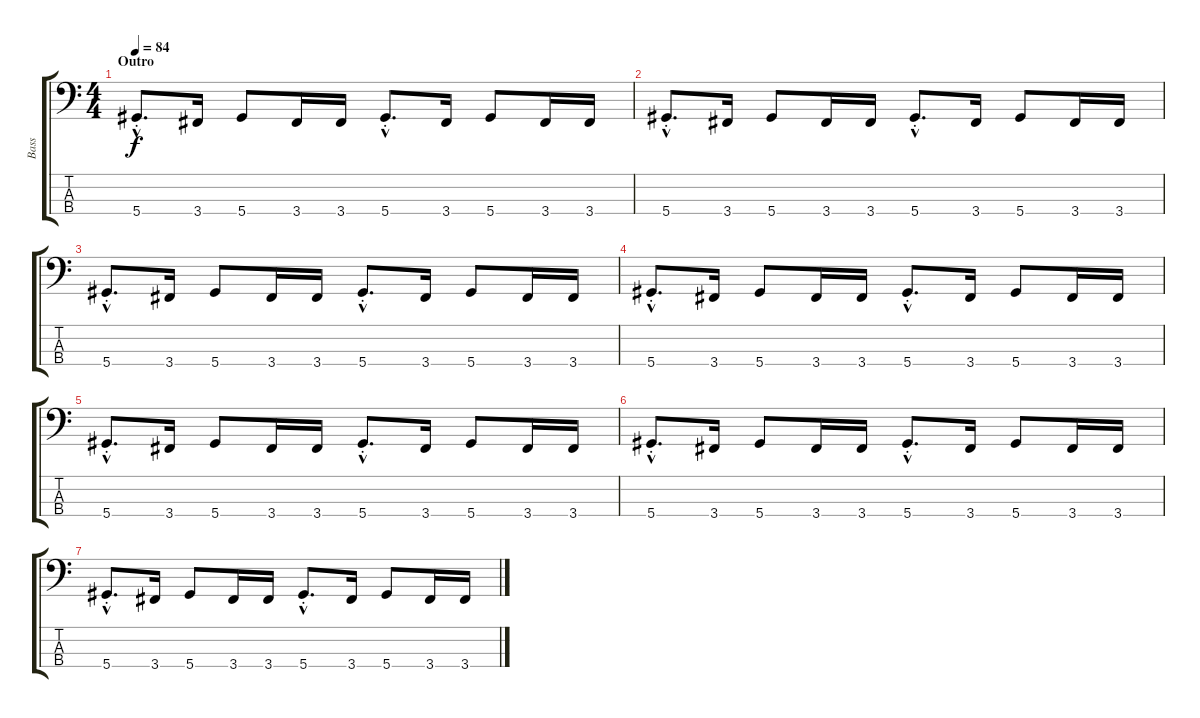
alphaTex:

\track ("Bass" "Bass") {instrument electricbassfinger}
\staff {score tabs}
\tuning (Gb2 Db2 Ab1 Eb1) {hide}
\ts (4 4)
\section ("" "Outro")
\tempo 84
\clef f4
\ks c
5.4{hac st}.8{d dy f} 3.4.16 5.4.8 3.4.16 3.4.16 5.4{hac st}.8{d} 3.4.16 5.4.8 3.4.16 3.4.16 |
5.4{hac st}.8{d} 3.4.16 5.4.8 3.4.16 3.4.16 5.4{hac st}.8{d} 3.4.16 5.4.8 3.4.16 3.4.16 |
5.4{hac st}.8{d} 3.4.16 5.4.8 3.4.16 3.4.16 5.4{hac st}.8{d} 3.4.16 5.4.8 3.4.16 3.4.16 |
5.4{hac st}.8{d} 3.4.16 5.4.8 3.4.16 3.4.16 5.4{hac st}.8{d} 3.4.16 5.4.8 3.4.16 3.4.16 |
5.4{hac st}.8{d} 3.4.16 5.4.8 3.4.16 3.4.16 5.4{hac st}.8{d} 3.4.16 5.4.8 3.4.16 3.4.16 |
5.4{hac st}.8{d} 3.4.16 5.4.8 3.4.16 3.4.16 5.4{hac st}.8{d} 3.4.16 5.4.8 3.4.16 3.4.16 |
5.4{hac st}.8{d} 3.4.16 5.4.8 3.4.16 3.4.16 5.4{hac st}.8{d} 3.4.16 5.4.8 3.4.16 3.4.16
